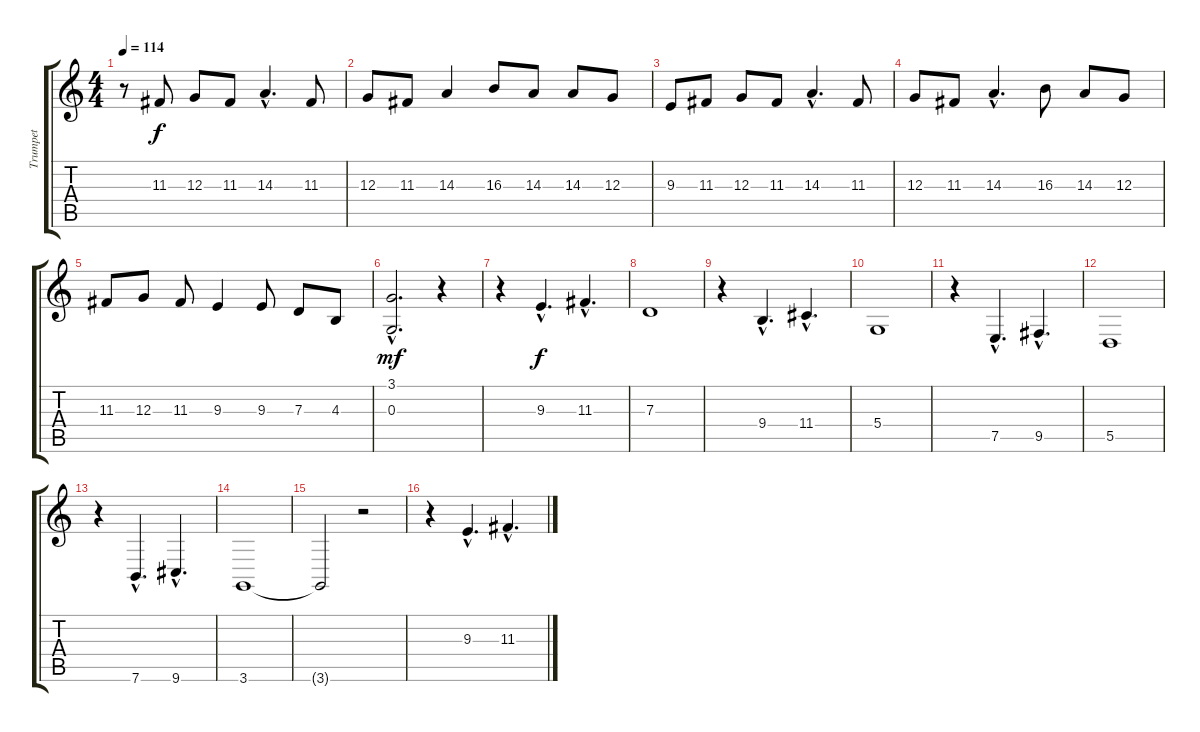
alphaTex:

\track ("Trumpet" "Trumpet") {instrument trumpet}
\staff {score tabs}
\tuning (E4 B3 G3 D3 A2 E2) {hide}
\ts (4 4)
\tempo 114
\clef g2
\ks c
r.8{dy f} 11.3.8 12.3.8 11.3.8 14.3{hac}.4{d} 11.3.8 |
12.3.8 11.3.8 14.3.4 16.3.8 14.3.8 14.3.8 12.3.8 |
9.3.8 11.3.8 12.3.8 11.3.8 14.3{hac}.4{d} 11.3.8 |
12.3.8 11.3.8 14.3{hac}.4{d} 16.3.8 14.3.8 12.3.8 |
11.3.8 12.3.8 11.3.8 9.3.4 9.3.8 7.3.8 4.3.8 |
(3.1{hac} 0.3{hac}).2{d dy mf} r.4 |
r.4 9.3{hac}.4{d dy f} 11.3{hac}.4{d} |
7.3.1 |
r.4 9.4{hac}.4{d} 11.4{hac}.4{d} |
5.4.1 |
r.4 7.5{hac}.4{d} 9.5{hac}.4{d} |
5.5.1 |
r.4 7.6{hac}.4{d} 9.6{hac}.4{d} |
3.6.1 |
3.6{t}.2 r.2 |
r.4 9.3{hac}.4{d} 11.3{hac}.4{d}
